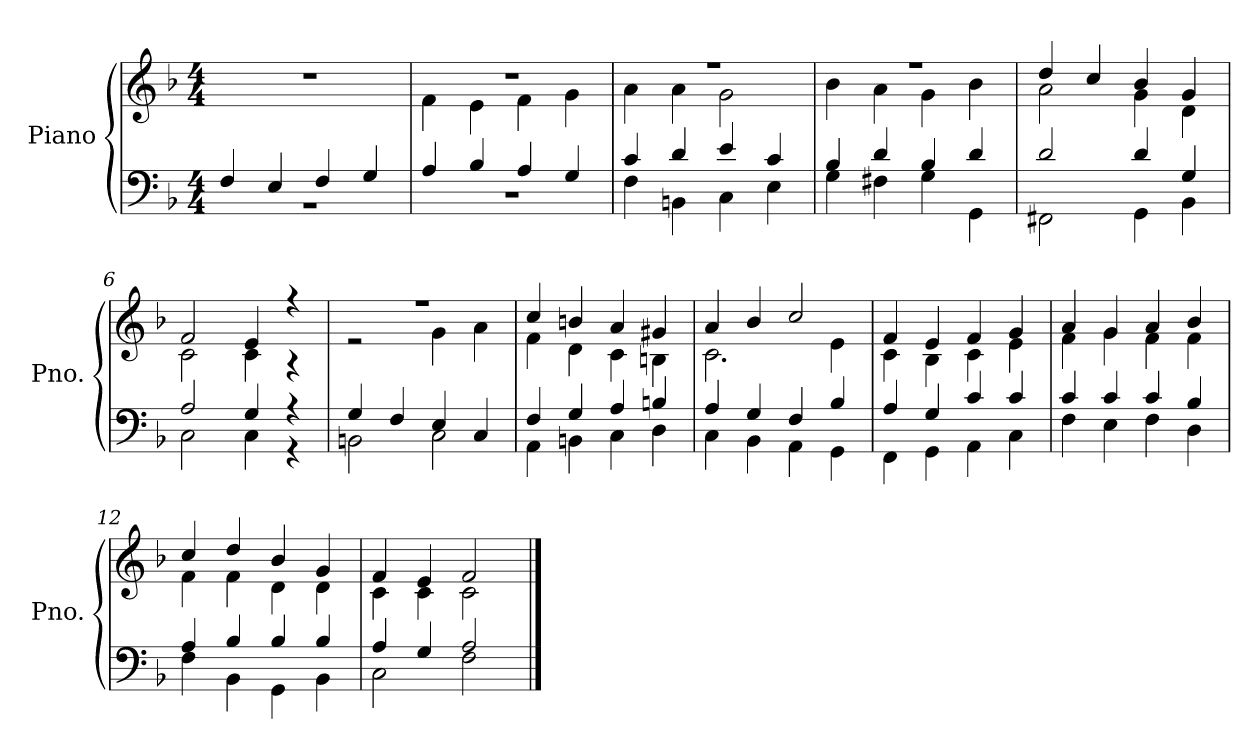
**kern	**kern
*part1	*part1
*staff2	*staff1
*I"Piano	*
*I'Pno.	*
*clefF4	*clefG2
*k[b-]	*k[b-]
*M4/4	*M4/4
=1	=1
*^	*
4F/	1r	1r
4E/	.	.
4F/	.	.
4G/	.	.
=2	=2	=2
*	*	*^
4A/	1r	1r	4f\
4B-/	.	.	4e\
4A/	.	.	4f\
4G/	.	.	4g\
=3	=3	=3	=3
4c/	4F\	1r	4a\
4d/	4BBn\	.	4a\
4e/	4C\	.	2g\
4c/	4E\	.	.
=4	=4	=4	=4
4B-/	4G\	1r	4b-\
4d/	4F#X\	.	4a\
4B-/	4G\	.	4g\
4d/	4GG\	.	4b-\
=5	=5	=5	=5
2d/	2FF#X\	4dd/	2a\
.	.	4cc/	.
4d/	4GG\	4b-/	4g\
4G/	4BB-\	4g/	4d\
=6	=6	=6	=6
2A/	2C\	2f/	2c\
4G/	4C\	4e/	4c\
4r	4r	4r	4r
=7	=7	=7	=7
4G/	2BBn\	1r	2r
4F/	.	.	.
4E/	2C\	.	4g\
4C/	.	.	4a\
=8	=8	=8	=8
4F/	4AA\	4cc/	4f\
4G/	4BBn\	4bn/	4d\
4A/	4C\	4a/	4c\
4Bn/	4D\	4g#X/	4Bn\
!!LO:LB:g=z	!!
=9	=9	=9	=9
4A/	4C\	4a/	2.c\
4G/	4BB-\	4b-/	.
4F/	4AA\	2cc/	.
4B-/	4GG\	.	4e\
=10	=10	=10	=10
4A/	4FF\	4f/	4c\
4G/	4GG\	4e/	4B-\
4c/	4AA\	4f/	4c\
4c/	4C\	4g/	4e\
=11	=11	=11	=11
4c/	4F\	4a/	4f\
4c/	4E\	4g/	4g\
4c/	4F\	4a/	4f\
4B-/	4D\	4b-/	4f\
=12	=12	=12	=12
4A/	4F\	4cc/	4f\
4B-/	4BB-\	4dd/	4f\
4B-/	4GG\	4b-/	4d\
4B-/	4BB-\	4g/	4d\
=13	=13	=13	=13
4A/	2C\	4f/	4c\
4G/	.	4e/	4c\
2A/	2F\	2f/	2c\
*v	*v	*	*
*	*v	*v
==	==
*-	*-
